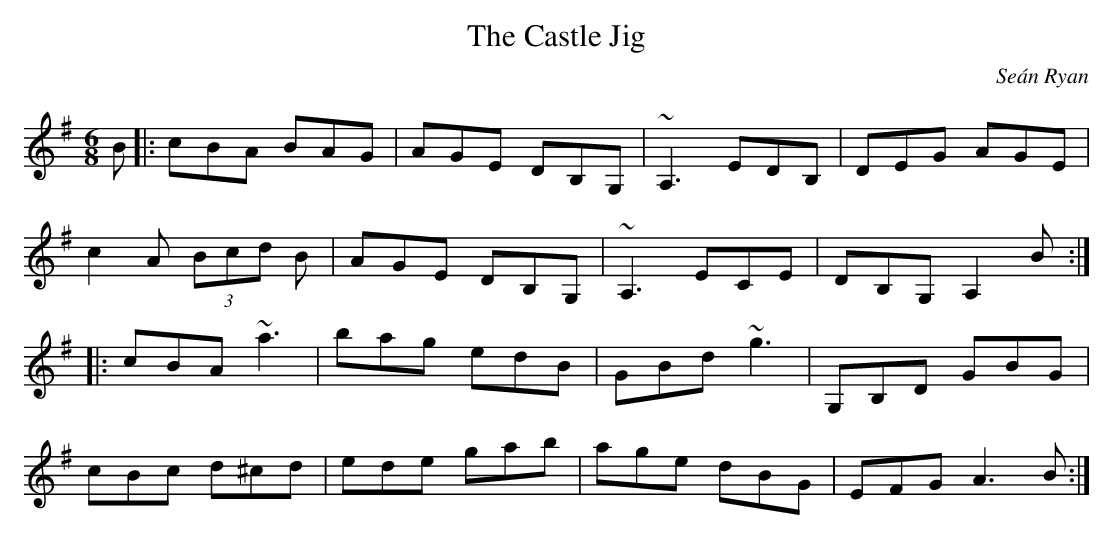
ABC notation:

X:1
T:Castle Jig, The
M:6/8
L:1/8
C:Seán Ryan
K:ADor
B[|:cBA BAG|AGE DB,G,|~A,3 EDB,|DEG AGE|!
c2A (3Bcd B|AGE DB,G,|~A,3 ECE|DB,G, A,2B:|!
|:cBA ~a3|bag edB|GBd ~g3|G,B,D GBG|!
cBc d^cd|ede gab|age dBG|EFG A3B:|]!
